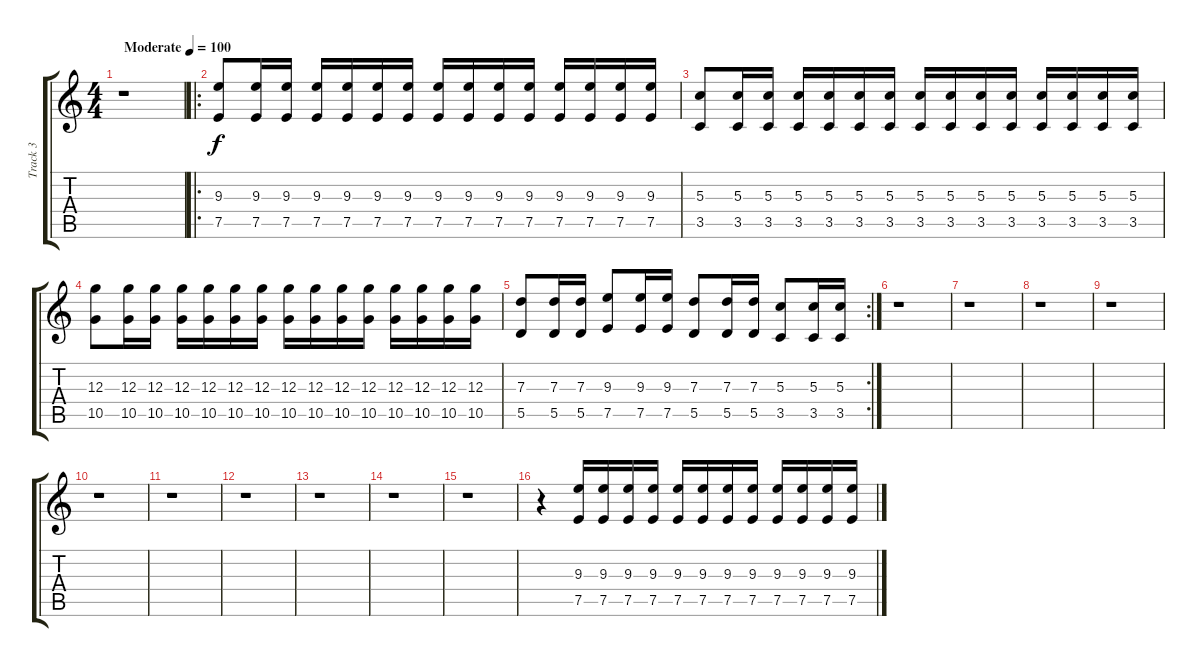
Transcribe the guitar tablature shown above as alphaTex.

\track ("Track 3" "Track 3") {instrument distortionguitar}
\staff {score tabs}
\tuning (E4 B3 G3 D3 A2 E2) {hide}
\ts (4 4)
\tempo (100 "Moderate")
\clef g2
\ks c
r.1{dy f instrument distortionguitar} |
\ro
(9.3 7.5).8 (9.3 7.5).16 (9.3 7.5).16 (9.3 7.5).16 (9.3 7.5).16 (9.3 7.5).16 (9.3 7.5).16 (9.3 7.5).16 (9.3 7.5).16 (9.3 7.5).16 (9.3 7.5).16 (9.3 7.5).16 (9.3 7.5).16 (9.3 7.5).16 (9.3 7.5).16 |
(5.3 3.5).8 (5.3 3.5).16 (5.3 3.5).16 (5.3 3.5).16 (5.3 3.5).16 (5.3 3.5).16 (5.3 3.5).16 (5.3 3.5).16 (5.3 3.5).16 (5.3 3.5).16 (5.3 3.5).16 (5.3 3.5).16 (5.3 3.5).16 (5.3 3.5).16 (5.3 3.5).16 |
(12.3 10.5).8 (12.3 10.5).16 (12.3 10.5).16 (12.3 10.5).16 (12.3 10.5).16 (12.3 10.5).16 (12.3 10.5).16 (12.3 10.5).16 (12.3 10.5).16 (12.3 10.5).16 (12.3 10.5).16 (12.3 10.5).16 (12.3 10.5).16 (12.3 10.5).16 (12.3 10.5).16 |
\rc 2
(7.3 5.5).8 (7.3 5.5).16 (7.3 5.5).16 (9.3 7.5).8 (9.3 7.5).16 (9.3 7.5).16 (7.3 5.5).8 (7.3 5.5).16 (7.3 5.5).16 (5.3 3.5).8 (5.3 3.5).16 (5.3 3.5).16 |
r.1 |
r.1 |
r.1 |
r.1 |
r.1 |
r.1 |
r.1 |
r.1 |
r.1 |
r.1 |
r.4 (9.3 7.5).16 (9.3 7.5).16 (9.3 7.5).16 (9.3 7.5).16 (9.3 7.5).16 (9.3 7.5).16 (9.3 7.5).16 (9.3 7.5).16 (9.3 7.5).16 (9.3 7.5).16 (9.3 7.5).16 (9.3 7.5).16
